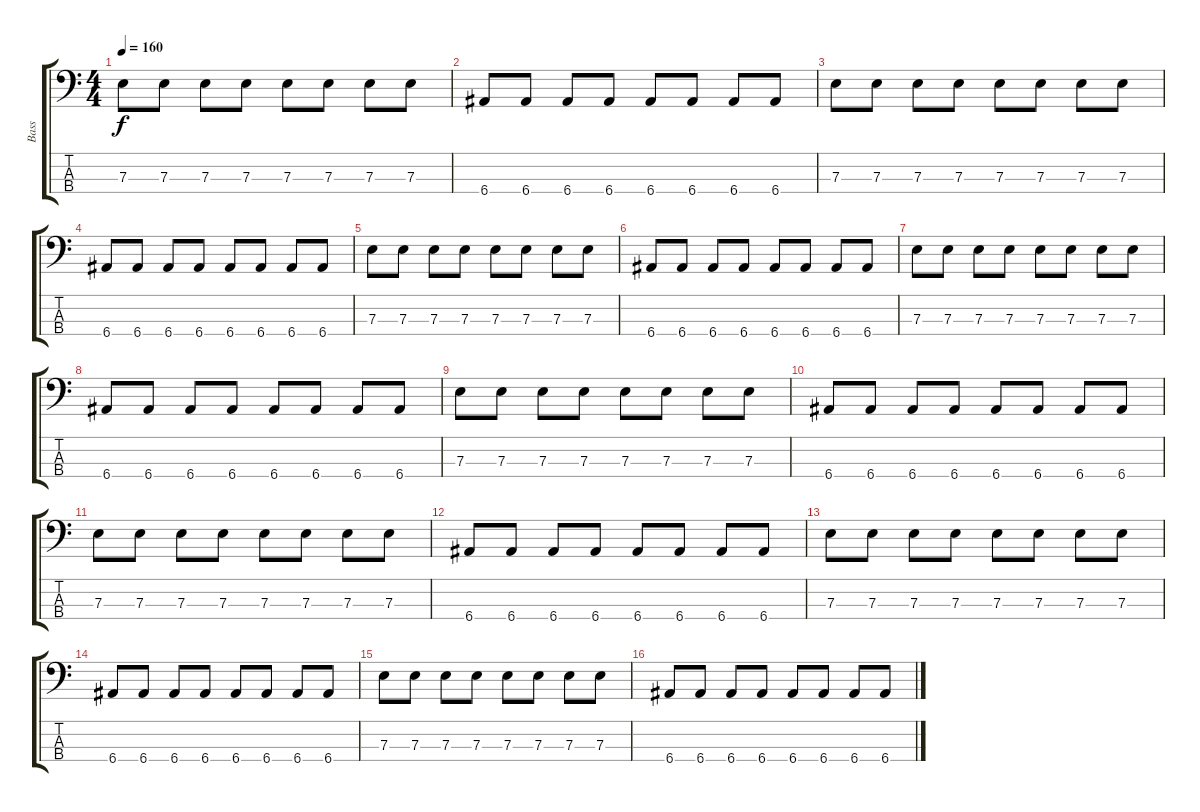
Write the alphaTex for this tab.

\track ("Bass" "Bass") {instrument electricbassfinger}
\staff {score tabs}
\tuning (G2 D2 A1 E1) {hide}
\ts (4 4)
\tempo 160
\clef f4
\ks c
7.3.8{dy f} 7.3.8 7.3.8 7.3.8 7.3.8 7.3.8 7.3.8 7.3.8 |
6.4.8 6.4.8 6.4.8 6.4.8 6.4.8 6.4.8 6.4.8 6.4.8 |
7.3.8 7.3.8 7.3.8 7.3.8 7.3.8 7.3.8 7.3.8 7.3.8 |
6.4.8 6.4.8 6.4.8 6.4.8 6.4.8 6.4.8 6.4.8 6.4.8 |
7.3.8 7.3.8 7.3.8 7.3.8 7.3.8 7.3.8 7.3.8 7.3.8 |
6.4.8 6.4.8 6.4.8 6.4.8 6.4.8 6.4.8 6.4.8 6.4.8 |
7.3.8 7.3.8 7.3.8 7.3.8 7.3.8 7.3.8 7.3.8 7.3.8 |
6.4.8 6.4.8 6.4.8 6.4.8 6.4.8 6.4.8 6.4.8 6.4.8 |
7.3.8 7.3.8 7.3.8 7.3.8 7.3.8 7.3.8 7.3.8 7.3.8 |
6.4.8 6.4.8 6.4.8 6.4.8 6.4.8 6.4.8 6.4.8 6.4.8 |
7.3.8 7.3.8 7.3.8 7.3.8 7.3.8 7.3.8 7.3.8 7.3.8 |
6.4.8 6.4.8 6.4.8 6.4.8 6.4.8 6.4.8 6.4.8 6.4.8 |
7.3.8 7.3.8 7.3.8 7.3.8 7.3.8 7.3.8 7.3.8 7.3.8 |
6.4.8 6.4.8 6.4.8 6.4.8 6.4.8 6.4.8 6.4.8 6.4.8 |
7.3.8 7.3.8 7.3.8 7.3.8 7.3.8 7.3.8 7.3.8 7.3.8 |
6.4.8 6.4.8 6.4.8 6.4.8 6.4.8 6.4.8 6.4.8 6.4.8
